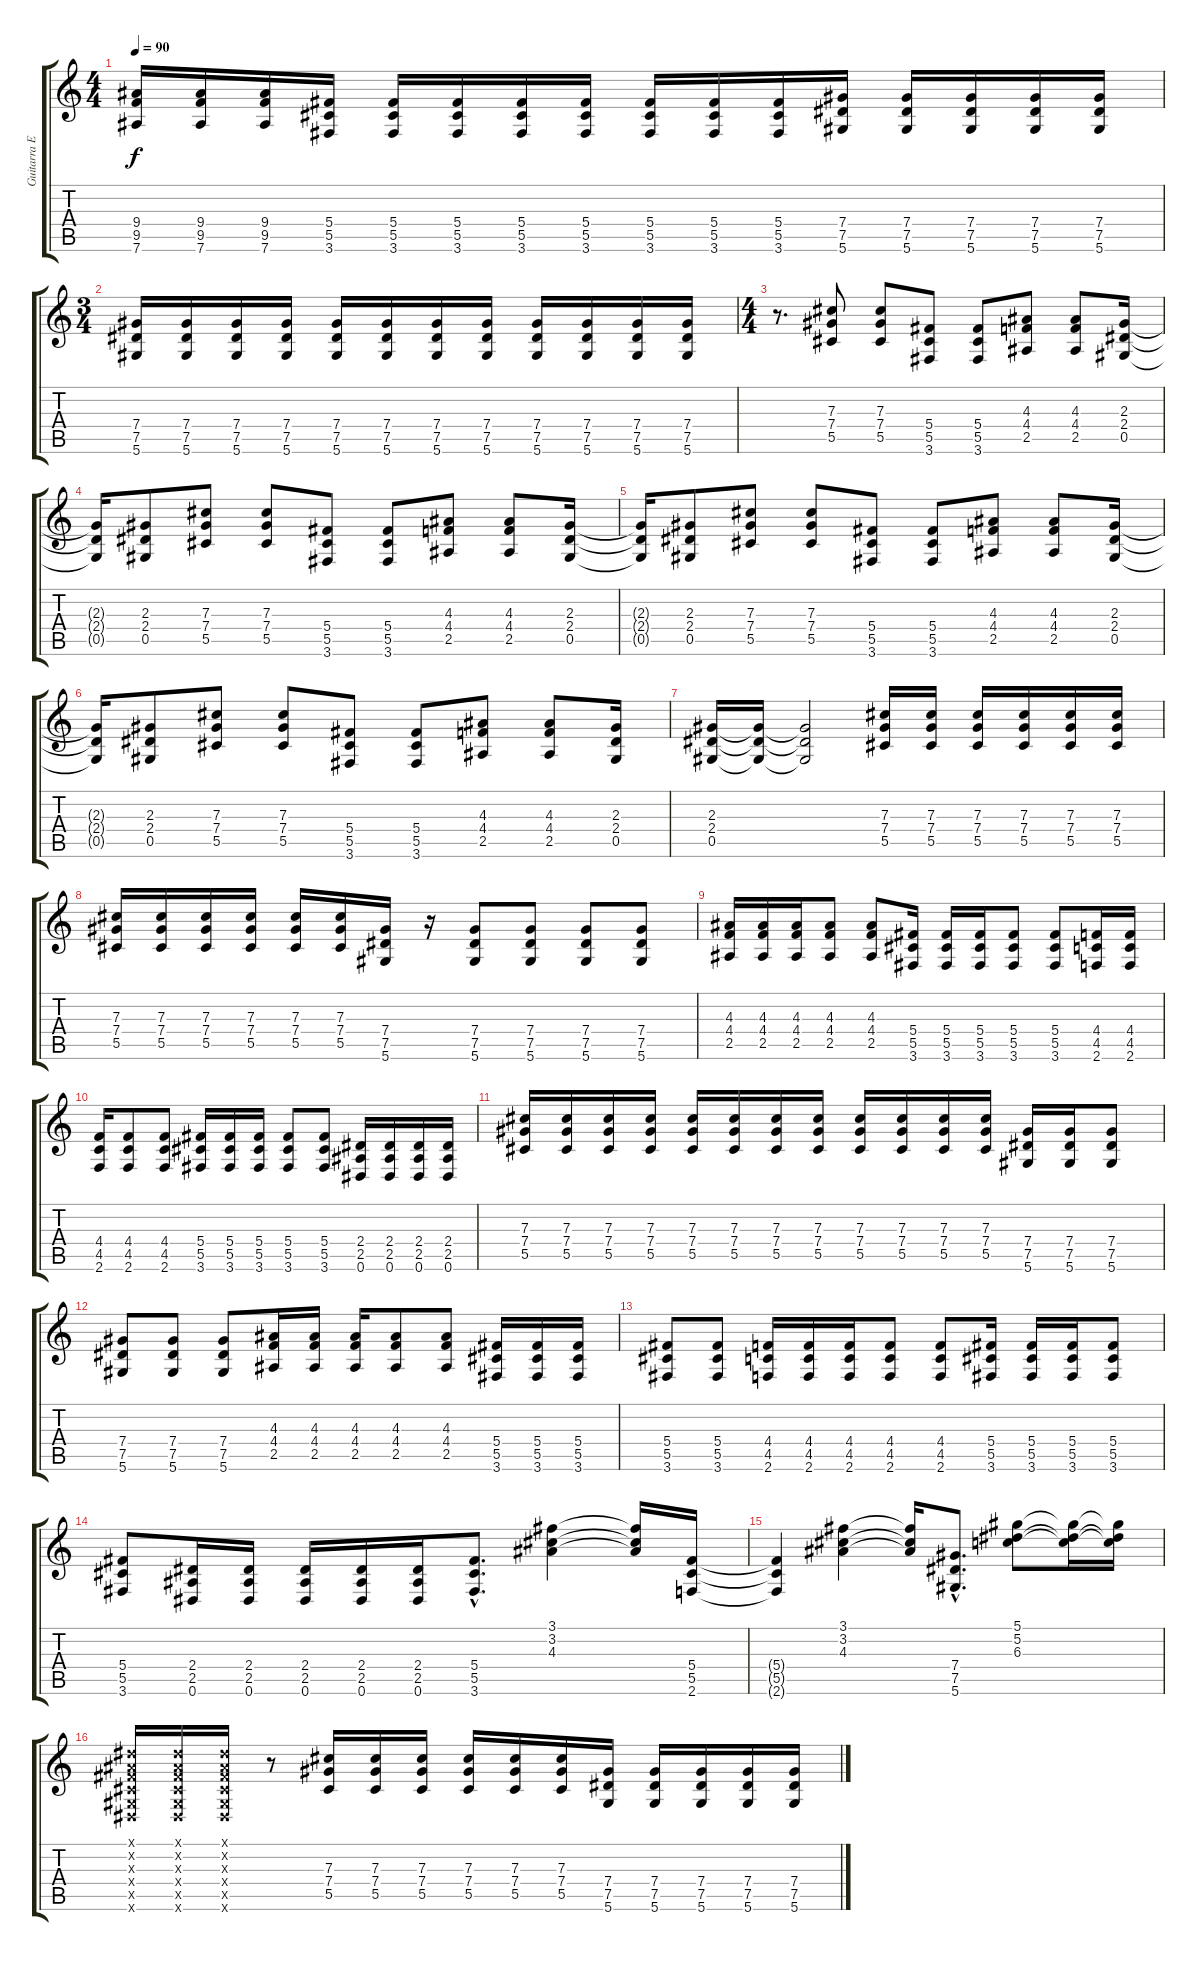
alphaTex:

\track ("Guitarra Eb 2" "Guitarra E") {instrument distortionguitar}
\staff {score tabs}
\tuning (Eb4 Bb3 Gb3 Db3 Ab2 Eb2) {hide}
\ts (4 4)
\tempo 90
\clef g2
\ks c
(9.4 9.5 7.6).16{dy f} (9.4 9.5 7.6).16 (9.4 9.5 7.6).16 (5.4 5.5 3.6).16 (5.4 5.5 3.6).16 (5.4 5.5 3.6).16 (5.4 5.5 3.6).16 (5.4 5.5 3.6).16 (5.4 5.5 3.6).16 (5.4 5.5 3.6).16 (5.4 5.5 3.6).16 (7.4 7.5 5.6).16{instrument electricguitarmuted} (7.4 7.5 5.6).16 (7.4 7.5 5.6).16 (7.4 7.5 5.6).16 (7.4 7.5 5.6).16 |
\ts (3 4)
(7.4 7.5 5.6).16{instrument distortionguitar} (7.4 7.5 5.6).16 (7.4 7.5 5.6).16 (7.4 7.5 5.6).16 (7.4 7.5 5.6).16 (7.4 7.5 5.6).16 (7.4 7.5 5.6).16 (7.4 7.5 5.6).16 (7.4 7.5 5.6).16 (7.4 7.5 5.6).16 (7.4 7.5 5.6).16 (7.4 7.5 5.6).16 |
\ts (4 4)
r.8{d} (7.3 7.4 5.5).8 (7.3 7.4 5.5).8 (5.4 5.5 3.6).8 (5.4 5.5 3.6).8 (4.3 4.4 2.5).8 (4.3 4.4 2.5).8 (2.3 2.4 0.5).16 |
(2.3{t} 2.4{t} 0.5{t}).16 (2.3 2.4 0.5).8 (7.3 7.4 5.5).8 (7.3 7.4 5.5).8 (5.4 5.5 3.6).8 (5.4 5.5 3.6).8 (4.3 4.4 2.5).8 (4.3 4.4 2.5).8 (2.3 2.4 0.5).16 |
(2.3{t} 2.4{t} 0.5{t}).16 (2.3 2.4 0.5).8 (7.3 7.4 5.5).8 (7.3 7.4 5.5).8 (5.4 5.5 3.6).8 (5.4 5.5 3.6).8 (4.3 4.4 2.5).8 (4.3 4.4 2.5).8 (2.3 2.4 0.5).16 |
(2.3{t} 2.4{t} 0.5{t}).16 (2.3 2.4 0.5).8 (7.3 7.4 5.5).8 (7.3 7.4 5.5).8 (5.4 5.5 3.6).8 (5.4 5.5 3.6).8 (4.3 4.4 2.5).8 (4.3 4.4 2.5).8 (2.3 2.4 0.5).16 |
(2.3 2.4 0.5).16 (2.3{t} 2.4{t} 0.5{t}).16 (2.3{t} 2.4{t} 0.5{t}).2{instrument electricguitarmuted} (7.3 7.4 5.5).16 (7.3 7.4 5.5).16 (7.3 7.4 5.5).16 (7.3 7.4 5.5).16 (7.3 7.4 5.5).16 (7.3 7.4 5.5).16 |
(7.3 7.4 5.5).16 (7.3 7.4 5.5).16 (7.3 7.4 5.5).16 (7.3 7.4 5.5).16 (7.3 7.4 5.5).16 (7.3 7.4 5.5).16 (7.4 7.5 5.6).16{instrument distortionguitar} r.16 (7.4 7.5 5.6).8 (7.4 7.5 5.6).8 (7.4 7.5 5.6).8 (7.4 7.5 5.6).8 |
(4.3 4.4 2.5).16{instrument electricguitarmuted} (4.3 4.4 2.5).16 (4.3 4.4 2.5).16 (4.3 4.4 2.5).8{instrument distortionguitar} (4.3 4.4 2.5).8{instrument distortionguitar} (5.4 5.5 3.6).16{instrument electricguitarmuted} (5.4 5.5 3.6).16 (5.4 5.5 3.6).16 (5.4 5.5 3.6).8{instrument distortionguitar} (5.4 5.5 3.6).8 (4.4 4.5 2.6).16{instrument electricguitarmuted} (4.4 4.5 2.6).16 |
(4.4 4.5 2.6).16 (4.4 4.5 2.6).8{instrument distortionguitar} (4.4 4.5 2.6).8 (5.4 5.5 3.6).16{instrument electricguitarmuted} (5.4 5.5 3.6).16 (5.4 5.5 3.6).16 (5.4 5.5 3.6).8{instrument distortionguitar} (5.4 5.5 3.6).8 (2.4 2.5 0.6).16 (2.4 2.5 0.6).16 (2.4 2.5 0.6).16 (2.4 2.5 0.6).16 |
(7.3 7.4 5.5).16{instrument electricguitarmuted} (7.3 7.4 5.5).16 (7.3 7.4 5.5).16 (7.3 7.4 5.5).16 (7.3 7.4 5.5).16 (7.3 7.4 5.5).16 (7.3 7.4 5.5).16 (7.3 7.4 5.5).16 (7.3 7.4 5.5).16 (7.3 7.4 5.5).16 (7.3 7.4 5.5).16 (7.3 7.4 5.5).16 (7.4 7.5 5.6).16{instrument distortionguitar} (7.4 7.5 5.6).16 (7.4 7.5 5.6).8 |
(7.4 7.5 5.6).8 (7.4 7.5 5.6).8 (7.4 7.5 5.6).8 (4.3 4.4 2.5).16{instrument electricguitarmuted} (4.3 4.4 2.5).16 (4.3 4.4 2.5).16 (4.3 4.4 2.5).8{instrument distortionguitar} (4.3 4.4 2.5).8 (5.4 5.5 3.6).16{instrument electricguitarmuted} (5.4 5.5 3.6).16 (5.4 5.5 3.6).16 |
(5.4 5.5 3.6).8{instrument distortionguitar} (5.4 5.5 3.6).8 (4.4 4.5 2.6).16{instrument electricguitarmuted} (4.4 4.5 2.6).16 (4.4 4.5 2.6).16 (4.4 4.5 2.6).8{instrument distortionguitar} (4.4 4.5 2.6).8 (5.4 5.5 3.6).16{instrument electricguitarmuted} (5.4 5.5 3.6).16 (5.4 5.5 3.6).16 (5.4 5.5 3.6).8{instrument distortionguitar} |
(5.4 5.5 3.6).8 (2.4 2.5 0.6).16 (2.4 2.5 0.6).16 (2.4 2.5 0.6).16 (2.4 2.5 0.6).16 (2.4 2.5 0.6).16 (5.4{hac} 5.5{hac} 3.6{hac}).8{d} (3.1 3.2 4.3).4 (3.1{t} 3.2{t} 4.3{t}).16 (5.4 5.5 2.6).16 |
(5.4{t} 5.5{t} 2.6{t}).4 (3.1 3.2 4.3).4 (3.1{t} 3.2{t} 4.3{t}).16 (7.4{hac} 7.5{hac} 5.6{hac}).8{d} (5.1 5.2 6.3).8 (5.1{t} 5.2{t} 6.3{t}).16 (5.1{t} 5.2{t} 6.3{t}).16 |
(0.1{x} 0.2{x} 0.3{x} 0.4{x} 0.5{x} 0.6{x}).16 (0.1{x} 0.2{x} 0.3{x} 0.4{x} 0.5{x} 0.6{x}).16 (0.1{x} 0.2{x} 0.3{x} 0.4{x} 0.5{x} 0.6{x}).16 r.8 (7.3 7.4 5.5).16 (7.3 7.4 5.5).16 (7.3 7.4 5.5).16 (7.3 7.4 5.5).16 (7.3 7.4 5.5).16 (7.3 7.4 5.5).16 (7.4 7.5 5.6).16 (7.4 7.5 5.6).16 (7.4 7.5 5.6).16 (7.4 7.5 5.6).16 (7.4 7.5 5.6).16
